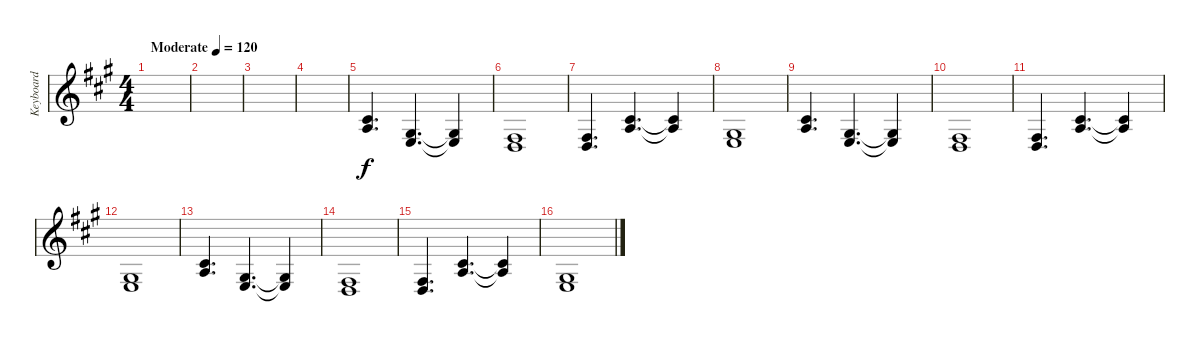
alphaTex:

\track ("Keyboard" "Keyboard") {instrument acousticgrandpiano}
\staff {score}
\tuning (Db4 Ab3 E3 B2 Gb2 Db2) {hide}
\ts (4 4)
\tempo (120 "Moderate")
\clef g2
\ks a
|
|
|
|
(0.1 1.2).4{d} (0.2 0.3).4{d} (0.2{t} 0.3{t}).4 |
(2.3 3.4).1 |
(2.3 3.4).4{d} (0.1 1.2).4{d} (0.1{t} 1.2{t}).4 |
(0.2 0.3).1 |
(0.1 1.2).4{d} (0.2 0.3).4{d} (0.2{t} 0.3{t}).4 |
(2.3 3.4).1 |
(2.3 3.4).4{d} (0.1 1.2).4{d} (0.1{t} 1.2{t}).4 |
(0.2 0.3).1 |
(0.1 1.2).4{d} (0.2 0.3).4{d} (0.2{t} 0.3{t}).4 |
(2.3 3.4).1 |
(2.3 3.4).4{d} (0.1 1.2).4{d} (0.1{t} 1.2{t}).4 |
(0.2 0.3).1
